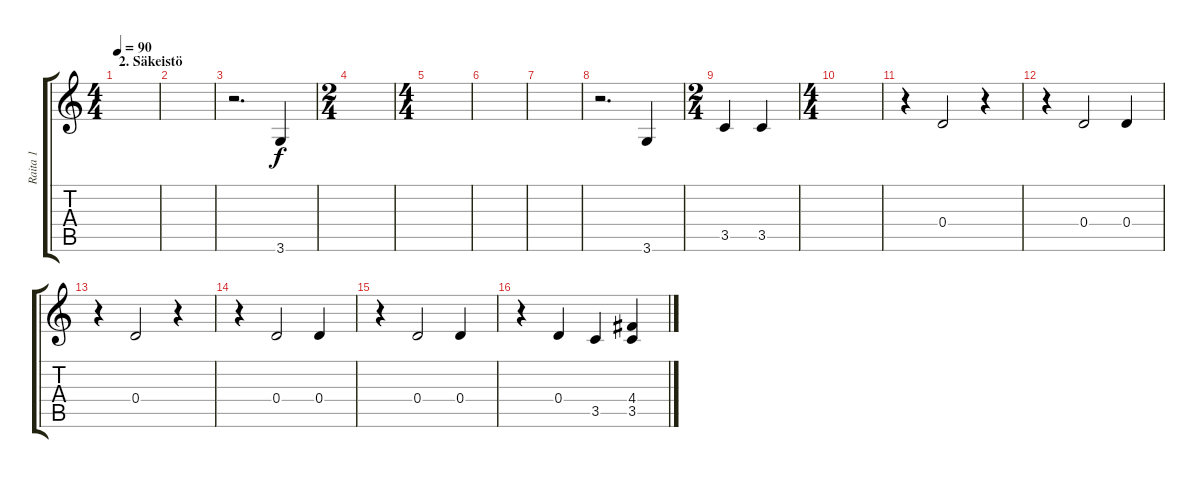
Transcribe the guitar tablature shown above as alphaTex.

\track ("Raita 1" "Raita 1") {instrument acousticguitarnylon}
\staff {score tabs}
\tuning (E4 B3 G3 D3 A2 E2) {hide}
\ts (4 4)
\section ("" "2. Säkeistö")
\tempo 90
\clef g2
\ks c
|
|
r.2{d} 3.6.4 |
\ts (2 4)
|
\ts (4 4)
|
|
|
r.2{d} 3.6.4 |
\ts (2 4)
3.5.4 3.5.4 |
\ts (4 4)
|
r.4 0.4.2 r.4 |
r.4 0.4.2 0.4.4 |
r.4 0.4.2 r.4 |
r.4 0.4.2 0.4.4 |
r.4 0.4.2 0.4.4 |
r.4 0.4.4 3.5.4 (4.4 3.5).4
